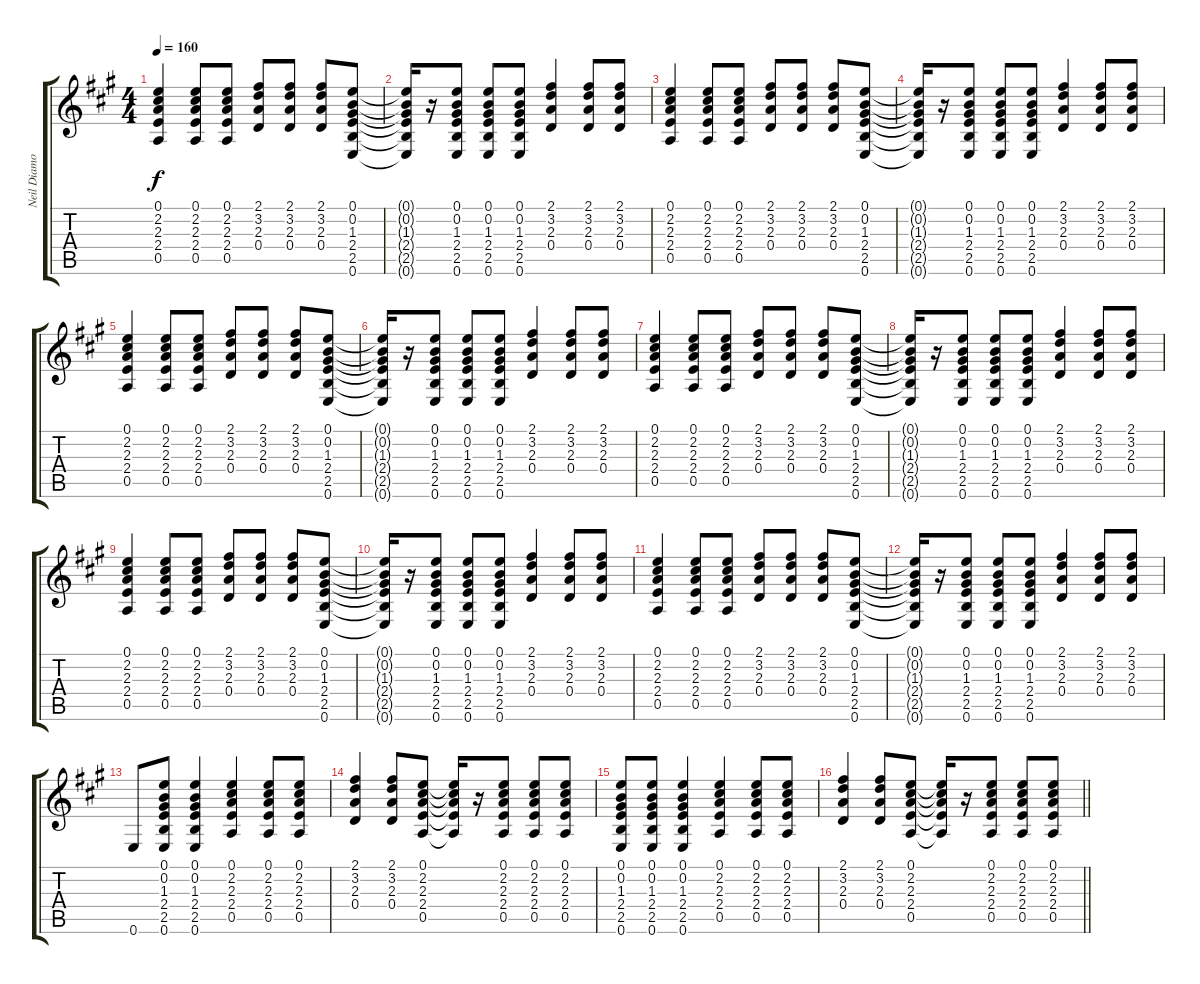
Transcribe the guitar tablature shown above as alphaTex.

\track ("Neil Diamond-Acoustic Gtr (Steel)" "Neil Diamo") {instrument acousticguitarsteel}
\staff {score tabs}
\tuning (E4 B3 G3 D3 A2 E2) {hide}
\ts (4 4)
\tempo 160
\clef g2
\ks a
(0.1 2.2 2.3 2.4 0.5).4{dy f} (0.1 2.2 2.3 2.4 0.5).8 (0.1 2.2 2.3 2.4 0.5).8 (2.1 3.2 2.3 0.4).8 (2.1 3.2 2.3 0.4).8 (2.1 3.2 2.3 0.4).8 (0.1 0.2 1.3 2.4 2.5 0.6).8 |
(0.1{t} 0.2{t} 1.3{t} 2.4{t} 2.5{t} 0.6{t}).16 r.16 (0.1 0.2 1.3 2.4 2.5 0.6).8 (0.1 0.2 1.3 2.4 2.5 0.6).8 (0.1 0.2 1.3 2.4 2.5 0.6).8 (2.1 3.2 2.3 0.4).4 (2.1 3.2 2.3 0.4).8 (2.1 3.2 2.3 0.4).8 |
(0.1 2.2 2.3 2.4 0.5).4 (0.1 2.2 2.3 2.4 0.5).8 (0.1 2.2 2.3 2.4 0.5).8 (2.1 3.2 2.3 0.4).8 (2.1 3.2 2.3 0.4).8 (2.1 3.2 2.3 0.4).8 (0.1 0.2 1.3 2.4 2.5 0.6).8 |
(0.1{t} 0.2{t} 1.3{t} 2.4{t} 2.5{t} 0.6{t}).16 r.16 (0.1 0.2 1.3 2.4 2.5 0.6).8 (0.1 0.2 1.3 2.4 2.5 0.6).8 (0.1 0.2 1.3 2.4 2.5 0.6).8 (2.1 3.2 2.3 0.4).4 (2.1 3.2 2.3 0.4).8 (2.1 3.2 2.3 0.4).8 |
(0.1 2.2 2.3 2.4 0.5).4 (0.1 2.2 2.3 2.4 0.5).8 (0.1 2.2 2.3 2.4 0.5).8 (2.1 3.2 2.3 0.4).8 (2.1 3.2 2.3 0.4).8 (2.1 3.2 2.3 0.4).8 (0.1 0.2 1.3 2.4 2.5 0.6).8 |
(0.1{t} 0.2{t} 1.3{t} 2.4{t} 2.5{t} 0.6{t}).16 r.16 (0.1 0.2 1.3 2.4 2.5 0.6).8 (0.1 0.2 1.3 2.4 2.5 0.6).8 (0.1 0.2 1.3 2.4 2.5 0.6).8 (2.1 3.2 2.3 0.4).4 (2.1 3.2 2.3 0.4).8 (2.1 3.2 2.3 0.4).8 |
(0.1 2.2 2.3 2.4 0.5).4 (0.1 2.2 2.3 2.4 0.5).8 (0.1 2.2 2.3 2.4 0.5).8 (2.1 3.2 2.3 0.4).8 (2.1 3.2 2.3 0.4).8 (2.1 3.2 2.3 0.4).8 (0.1 0.2 1.3 2.4 2.5 0.6).8 |
(0.1{t} 0.2{t} 1.3{t} 2.4{t} 2.5{t} 0.6{t}).16 r.16 (0.1 0.2 1.3 2.4 2.5 0.6).8 (0.1 0.2 1.3 2.4 2.5 0.6).8 (0.1 0.2 1.3 2.4 2.5 0.6).8 (2.1 3.2 2.3 0.4).4 (2.1 3.2 2.3 0.4).8 (2.1 3.2 2.3 0.4).8 |
(0.1 2.2 2.3 2.4 0.5).4 (0.1 2.2 2.3 2.4 0.5).8 (0.1 2.2 2.3 2.4 0.5).8 (2.1 3.2 2.3 0.4).8 (2.1 3.2 2.3 0.4).8 (2.1 3.2 2.3 0.4).8 (0.1 0.2 1.3 2.4 2.5 0.6).8 |
(0.1{t} 0.2{t} 1.3{t} 2.4{t} 2.5{t} 0.6{t}).16 r.16 (0.1 0.2 1.3 2.4 2.5 0.6).8 (0.1 0.2 1.3 2.4 2.5 0.6).8 (0.1 0.2 1.3 2.4 2.5 0.6).8 (2.1 3.2 2.3 0.4).4 (2.1 3.2 2.3 0.4).8 (2.1 3.2 2.3 0.4).8 |
(0.1 2.2 2.3 2.4 0.5).4 (0.1 2.2 2.3 2.4 0.5).8 (0.1 2.2 2.3 2.4 0.5).8 (2.1 3.2 2.3 0.4).8 (2.1 3.2 2.3 0.4).8 (2.1 3.2 2.3 0.4).8 (0.1 0.2 1.3 2.4 2.5 0.6).8 |
(0.1{t} 0.2{t} 1.3{t} 2.4{t} 2.5{t} 0.6{t}).16 r.16 (0.1 0.2 1.3 2.4 2.5 0.6).8 (0.1 0.2 1.3 2.4 2.5 0.6).8 (0.1 0.2 1.3 2.4 2.5 0.6).8 (2.1 3.2 2.3 0.4).4 (2.1 3.2 2.3 0.4).8 (2.1 3.2 2.3 0.4).8 |
0.6.8 (0.1 0.2 1.3 2.4 2.5 0.6).8 (0.1 0.2 1.3 2.4 2.5 0.6).4 (0.1 2.2 2.3 2.4 0.5).4 (0.1 2.2 2.3 2.4 0.5).8 (0.1 2.2 2.3 2.4 0.5).8 |
(2.1 3.2 2.3 0.4).4 (2.1 3.2 2.3 0.4).8 (0.1 2.2 2.3 2.4 0.5).8 (0.1{t} 2.2{t} 2.3{t} 2.4{t} 0.5{t}).16 r.16 (0.1 2.2 2.3 2.4 0.5).8 (0.1 2.2 2.3 2.4 0.5).8 (0.1 2.2 2.3 2.4 0.5).8 |
(0.1 0.2 1.3 2.4 2.5 0.6).8 (0.1 0.2 1.3 2.4 2.5 0.6).8 (0.1 0.2 1.3 2.4 2.5 0.6).4 (0.1 2.2 2.3 2.4 0.5).4 (0.1 2.2 2.3 2.4 0.5).8 (0.1 2.2 2.3 2.4 0.5).8 |
\barLineRight lightlight
(2.1 3.2 2.3 0.4).4 (2.1 3.2 2.3 0.4).8 (0.1 2.2 2.3 2.4 0.5).8 (0.1{t} 2.2{t} 2.3{t} 2.4{t} 0.5{t}).16 r.16 (0.1 2.2 2.3 2.4 0.5).8 (0.1 2.2 2.3 2.4 0.5).8 (0.1 2.2 2.3 2.4 0.5).8
